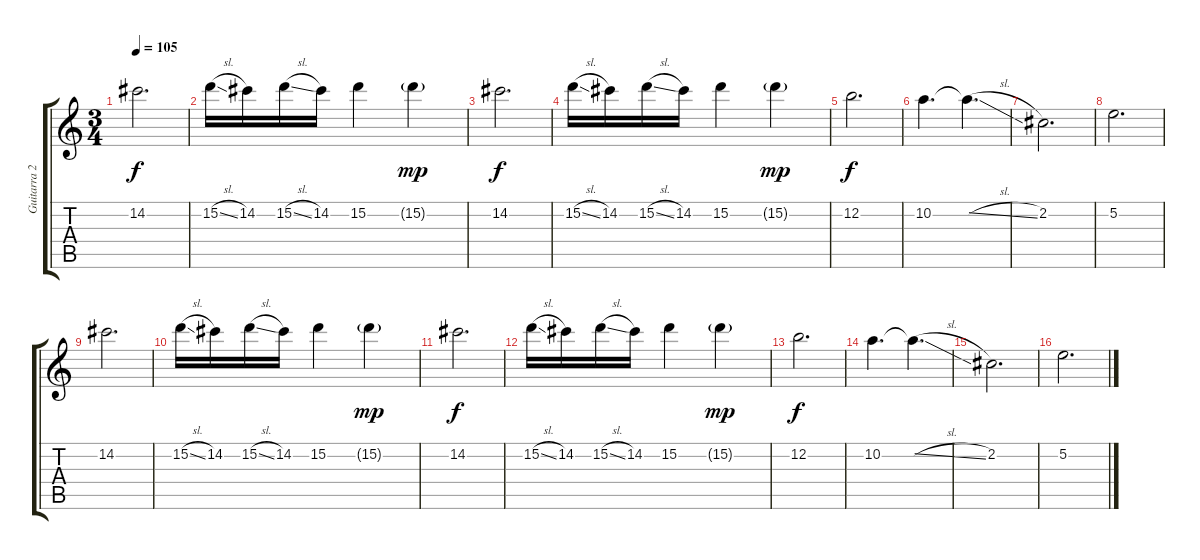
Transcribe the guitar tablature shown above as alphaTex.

\track ("Guitarra 2" "Guitarra 2") {instrument distortionguitar}
\staff {score tabs}
\tuning (E4 B3 G3 D3 A2 E2) {hide}
\ts (3 4)
\tempo 105
\clef g2
\ks c
14.2.2{d dy f} |
15.2{sl}.16 14.2.16 15.2{sl}.16 14.2.16 15.2.4 15.2{g}.4{dy mp} |
14.2.2{d dy f} |
15.2{sl}.16 14.2.16 15.2{sl}.16 14.2.16 15.2.4 15.2{g}.4{dy mp} |
12.2.2{d dy f} |
10.2.4{d} 10.2{sl t}.4{d} |
2.2.2{d} |
5.2.2{d} |
14.2.2{d} |
15.2{sl}.16 14.2.16 15.2{sl}.16 14.2.16 15.2.4 15.2{g}.4{dy mp} |
14.2.2{d dy f} |
15.2{sl}.16 14.2.16 15.2{sl}.16 14.2.16 15.2.4 15.2{g}.4{dy mp} |
12.2.2{d dy f} |
10.2.4{d} 10.2{sl t}.4{d} |
2.2.2{d} |
5.2.2{d}
